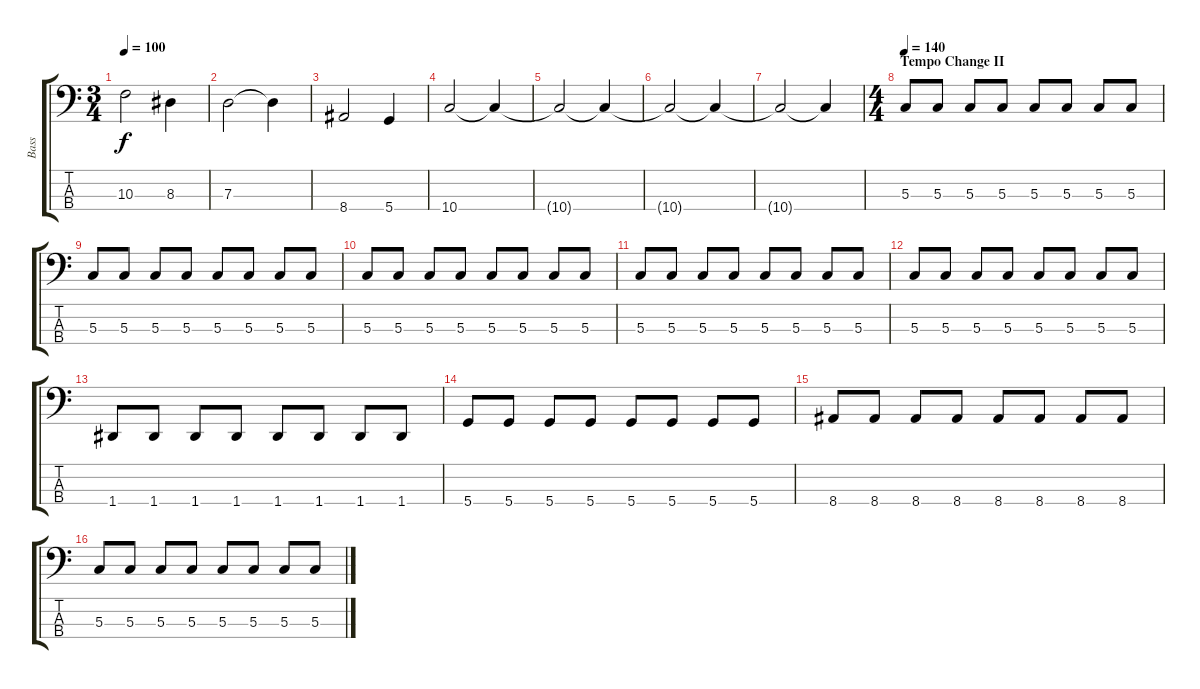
\track ("Bass" "Bass") {instrument electricbasspick}
\staff {score tabs}
\tuning (F2 C2 G1 D1) {hide}
\ts (3 4)
\tempo 100
\clef f4
\ks c
10.3.2{dy f} 8.3.4 |
7.3.2 7.3{t}.4 |
8.4.2 5.4.4 |
10.4.2 10.4{t}.4 |
10.4{t}.2 10.4{t}.4 |
10.4{t}.2 10.4{t}.4 |
10.4{t}.2 10.4{t}.4 |
\ts (4 4)
\section ("" "Tempo Change II")
\tempo 140
5.3.8 5.3.8 5.3.8 5.3.8 5.3.8 5.3.8 5.3.8 5.3.8 |
5.3.8 5.3.8 5.3.8 5.3.8 5.3.8 5.3.8 5.3.8 5.3.8 |
5.3.8 5.3.8 5.3.8 5.3.8 5.3.8 5.3.8 5.3.8 5.3.8 |
5.3.8 5.3.8 5.3.8 5.3.8 5.3.8 5.3.8 5.3.8 5.3.8 |
5.3.8 5.3.8 5.3.8 5.3.8 5.3.8 5.3.8 5.3.8 5.3.8 |
1.4.8 1.4.8 1.4.8 1.4.8 1.4.8 1.4.8 1.4.8 1.4.8 |
5.4.8 5.4.8 5.4.8 5.4.8 5.4.8 5.4.8 5.4.8 5.4.8 |
8.4.8 8.4.8 8.4.8 8.4.8 8.4.8 8.4.8 8.4.8 8.4.8 |
5.3.8 5.3.8 5.3.8 5.3.8 5.3.8 5.3.8 5.3.8 5.3.8
